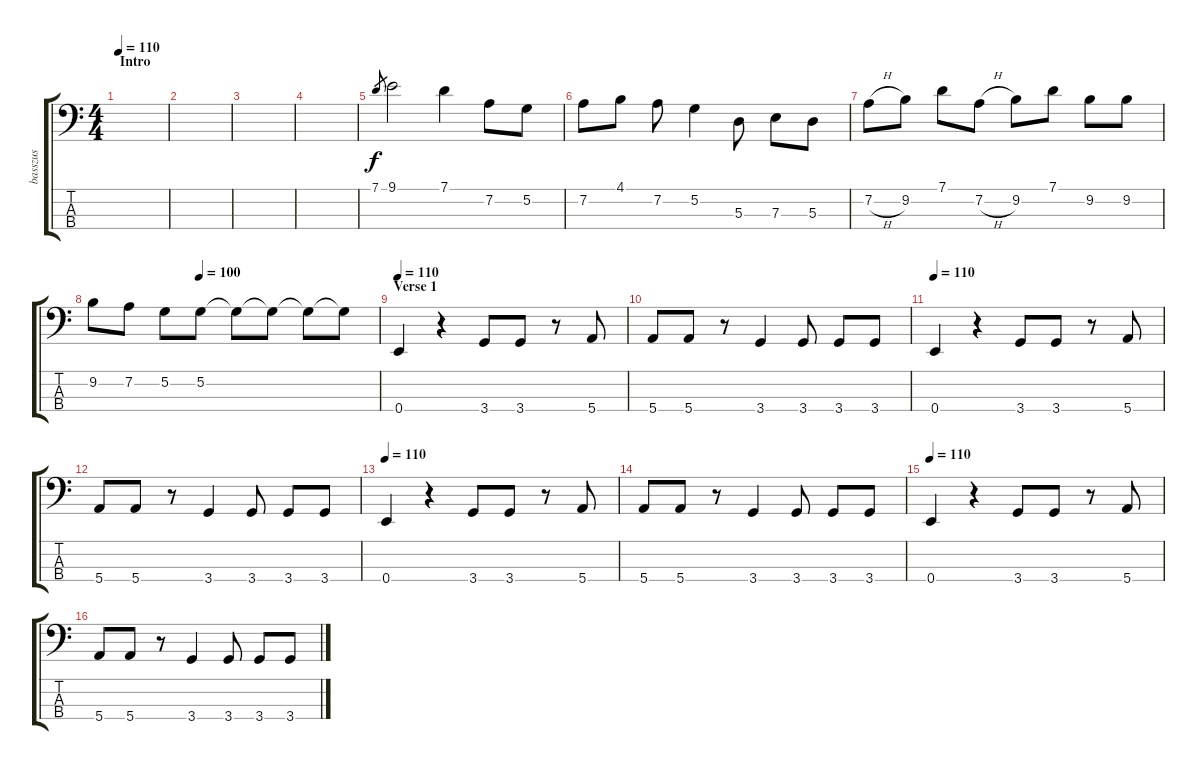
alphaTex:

\track ("basszus" "basszus") {instrument electricbassfinger}
\staff {score tabs}
\tuning (G2 D2 A1 E1) {hide}
\ts (4 4)
\section ("" "Intro")
\tempo 110
\clef f4
\ks c
|
|
|
|
7.1.8{gr} 9.1.2 7.1.4 7.2.8 5.2.8 |
7.2.8 4.1.8 7.2.8 5.2.4 5.3.8 7.3.8 5.3.8 |
7.2{h}.8 9.2.8 7.1.8 7.2{h}.8 9.2.8 7.1.8 9.2.8 9.2.8 |
\tempo (100 0.375)
9.2.8 7.2.8 5.2.8 5.2.8 5.2{t}.8 5.2{t}.8 5.2{t}.8 5.2{t}.8 |
\section ("" "Verse 1")
\tempo 110
0.4.4 r.4 3.4.8 3.4.8 r.8 5.4.8 |
5.4.8 5.4.8 r.8 3.4.4 3.4.8 3.4.8 3.4.8 |
\tempo 110
0.4.4 r.4 3.4.8 3.4.8 r.8 5.4.8 |
5.4.8 5.4.8 r.8 3.4.4 3.4.8 3.4.8 3.4.8 |
\tempo 110
0.4.4 r.4 3.4.8 3.4.8 r.8 5.4.8 |
5.4.8 5.4.8 r.8 3.4.4 3.4.8 3.4.8 3.4.8 |
\tempo 110
0.4.4 r.4 3.4.8 3.4.8 r.8 5.4.8 |
5.4.8 5.4.8 r.8 3.4.4 3.4.8 3.4.8 3.4.8
